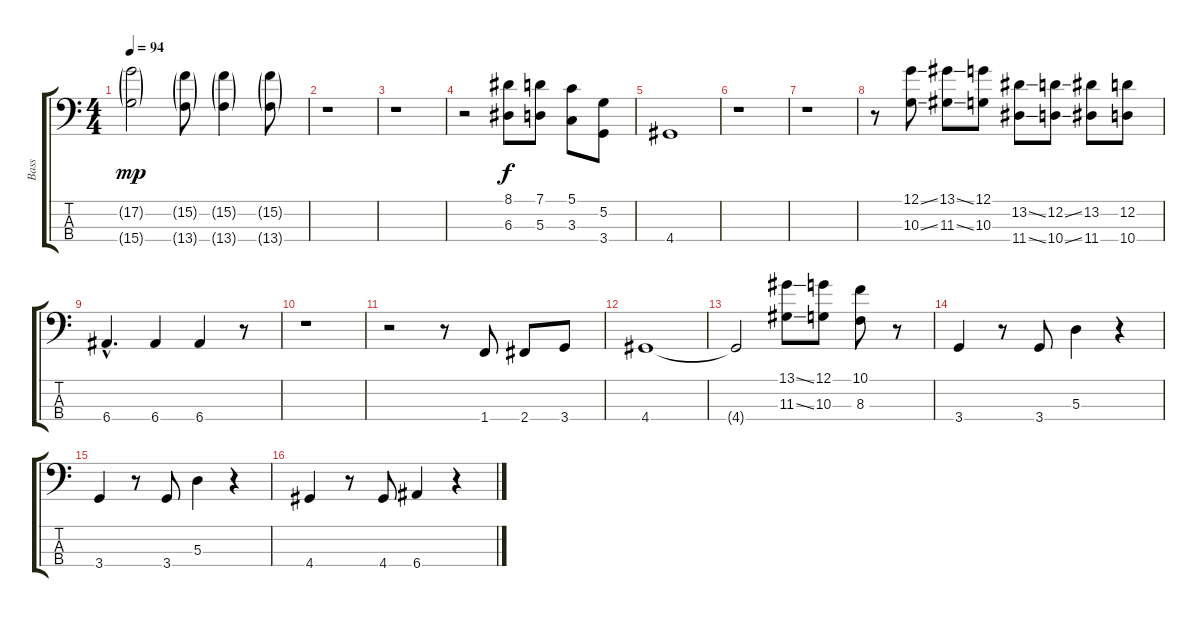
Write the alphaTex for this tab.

\track ("Bass" "Bass") {instrument electricbassfinger}
\staff {score tabs}
\tuning (G2 D2 A1 E1) {hide}
\ts (4 4)
\tempo 94
\clef f4
\ks c
(17.2{g} 15.4{g}).2{dy mp} (15.2{g} 13.4{g}).8 (15.2{g} 13.4{g}).4 (15.2{g} 13.4{g}).8 |
r.1 |
r.1 |
r.2 (8.1 6.3).8{dy f} (7.1 5.3).8 (5.1 3.3).8 (5.2 3.4).8 |
4.4.1 |
r.1 |
r.1 |
r.8 (12.1{ss} 10.3{ss}).8 (13.1{ss} 11.3{ss}).8 (12.1 10.3).8 (13.2{ss} 11.4{ss}).8 (12.2{ss} 10.4{ss}).8 (13.2 11.4).8 (12.2 10.4).8 |
6.4{hac}.4{d} 6.4.4 6.4.4 r.8 |
r.1 |
r.2 r.8 1.4.8 2.4.8 3.4.8 |
4.4.1 |
4.4{t}.2 (13.1{ss} 11.3{ss}).8 (12.1 10.3).8 (10.1 8.3).8 r.8 |
3.4.4 r.8 3.4.8 5.3.4 r.4 |
3.4.4 r.8 3.4.8 5.3.4 r.4 |
4.4.4 r.8 4.4.8 6.4.4 r.4
